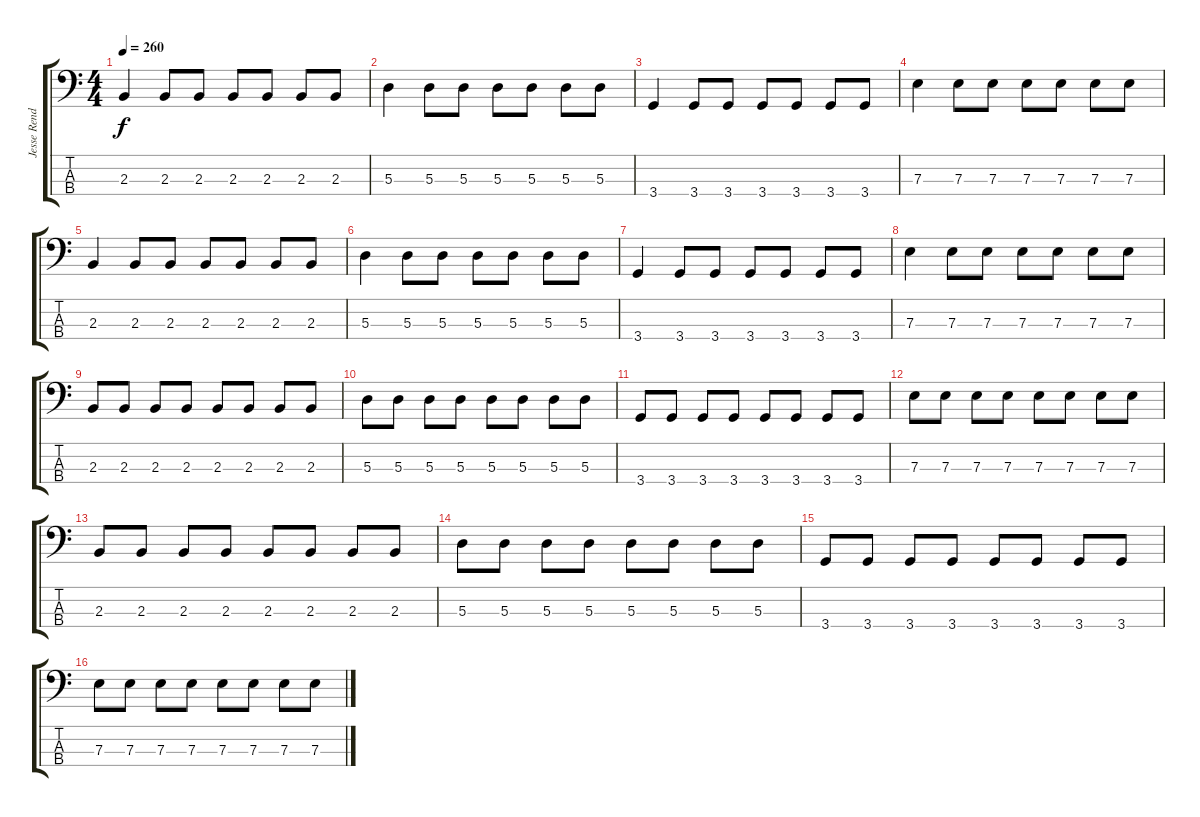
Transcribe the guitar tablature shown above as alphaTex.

\track ("Jesse Rendell" "Jesse Rend") {instrument electricbasspick}
\staff {score tabs}
\tuning (G2 D2 A1 E1) {hide}
\ts (4 4)
\tempo 260
\clef f4
\ks c
2.3.4{dy f} 2.3.8 2.3.8 2.3.8 2.3.8 2.3.8 2.3.8 |
5.3.4 5.3.8 5.3.8 5.3.8 5.3.8 5.3.8 5.3.8 |
3.4.4 3.4.8 3.4.8 3.4.8 3.4.8 3.4.8 3.4.8 |
7.3.4 7.3.8 7.3.8 7.3.8 7.3.8 7.3.8 7.3.8 |
2.3.4 2.3.8 2.3.8 2.3.8 2.3.8 2.3.8 2.3.8 |
5.3.4 5.3.8 5.3.8 5.3.8 5.3.8 5.3.8 5.3.8 |
3.4.4 3.4.8 3.4.8 3.4.8 3.4.8 3.4.8 3.4.8 |
7.3.4 7.3.8 7.3.8 7.3.8 7.3.8 7.3.8 7.3.8 |
2.3.8 2.3.8 2.3.8 2.3.8 2.3.8 2.3.8 2.3.8 2.3.8 |
5.3.8 5.3.8 5.3.8 5.3.8 5.3.8 5.3.8 5.3.8 5.3.8 |
3.4.8 3.4.8 3.4.8 3.4.8 3.4.8 3.4.8 3.4.8 3.4.8 |
7.3.8 7.3.8 7.3.8 7.3.8 7.3.8 7.3.8 7.3.8 7.3.8 |
2.3.8 2.3.8 2.3.8 2.3.8 2.3.8 2.3.8 2.3.8 2.3.8 |
5.3.8 5.3.8 5.3.8 5.3.8 5.3.8 5.3.8 5.3.8 5.3.8 |
3.4.8 3.4.8 3.4.8 3.4.8 3.4.8 3.4.8 3.4.8 3.4.8 |
7.3.8 7.3.8 7.3.8 7.3.8 7.3.8 7.3.8 7.3.8 7.3.8
